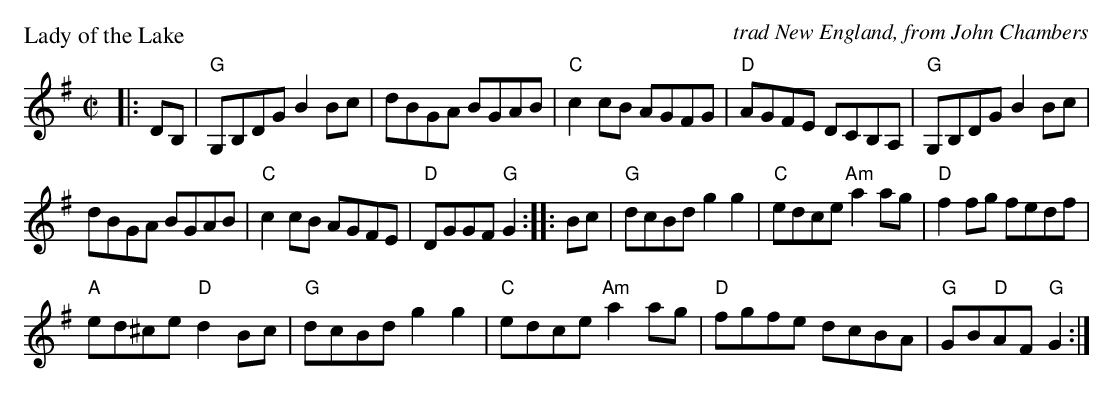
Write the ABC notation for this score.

X:1
P: Lady of the Lake
C: trad New England, from John Chambers
M: C|
K: G
|: DB, | "G"G,B,DG B2 Bc| dBGA BGAB| "C"c2cB AGFG| "D"AGFE DCB,A,| "G"G,B,DG B2 Bc|
 dBGA BGAB| "C"c2cB AGFE| "D"DGGF "G"G2 :||: Bc | "G"dcBd g2 g2| "C"edce "Am"a2 ag| "D"f2fg fedf|
 "A"ed^ce "D"d2Bc| "G"dcBd g2 g2| "C"edce "Am"a2 ag| "D"fgfe dcBA| "G"GB"D"AF "G"G2 :|
